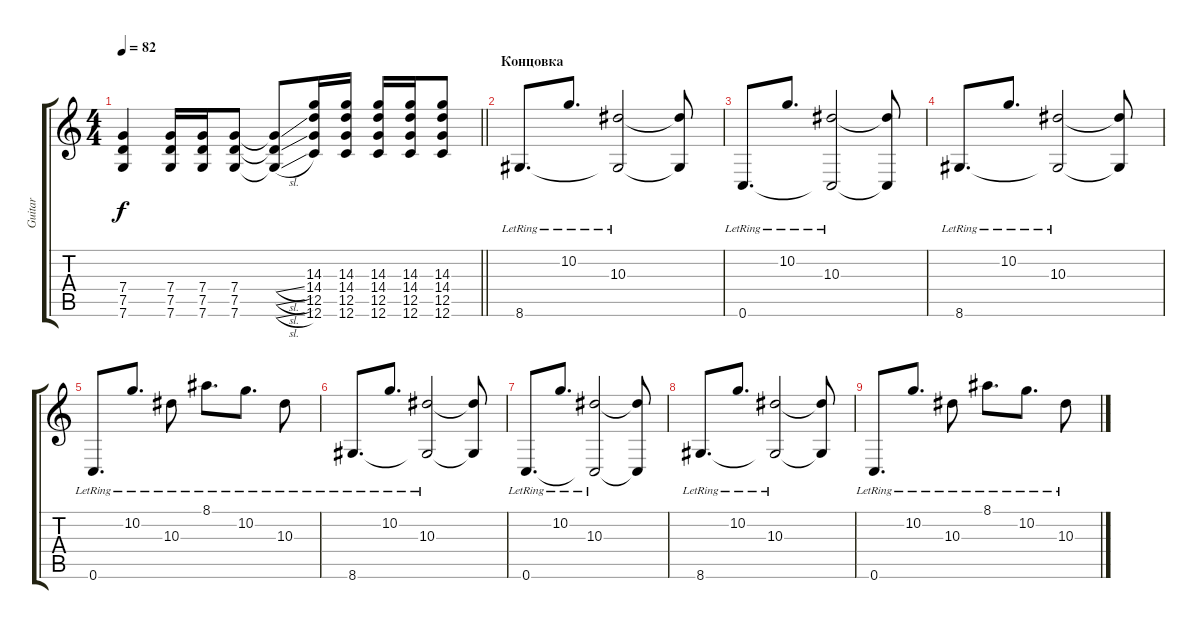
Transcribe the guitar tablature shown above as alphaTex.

\track ("Guitar" "Guitar") {instrument electricguitarclean}
\staff {score tabs}
\tuning (D4 A3 F3 C3 G2 C2) {hide}
\ts (4 4)
\tempo 82
\clef g2
\barLineRight lightlight
\ks c
(7.4 7.5 7.6).4{dy f} (7.4 7.5 7.6).16 (7.4 7.5 7.6).16 (7.4 7.5 7.6).8 (7.4{sl t} 7.5{sl t} 7.6{sl t}).8 (14.3 14.4 12.5 12.6).16 (14.3 14.4 12.5 12.6).16 (14.3 14.4 12.5 12.6).16 (14.3 14.4 12.5 12.6).16 (14.3 14.4 12.5 12.6).8 |
\section ("" "Концовка")
8.6{lr}.8{d} 10.2{lr}.8{d} (10.3{lr} 8.6{t}).2 (10.3{t} 8.6{t}).8 |
0.6{lr}.8{d} 10.2{lr}.8{d} (10.3{lr} 0.6{t}).2 (10.3{t} 0.6{t}).8 |
8.6{lr}.8{d} 10.2{lr}.8{d} (10.3{lr} 8.6{t}).2 (10.3{t} 8.6{t}).8 |
0.6{lr}.8{d} 10.2{lr}.8{d} 10.3{lr}.8 8.1{lr}.8{d} 10.2{lr}.8{d} 10.3{lr}.8 |
8.6{lr}.8{d} 10.2{lr}.8{d} (10.3{lr} 8.6{t}).2 (10.3{t} 8.6{t}).8 |
0.6{lr}.8{d} 10.2{lr}.8{d} (10.3{lr} 0.6{t}).2 (10.3{t} 0.6{t}).8 |
8.6{lr}.8{d} 10.2{lr}.8{d} (10.3{lr} 8.6{t}).2 (10.3{t} 8.6{t}).8 |
0.6{lr}.8{d} 10.2{lr}.8{d} 10.3{lr}.8 8.1{lr}.8{d} 10.2{lr}.8{d} 10.3{lr}.8
